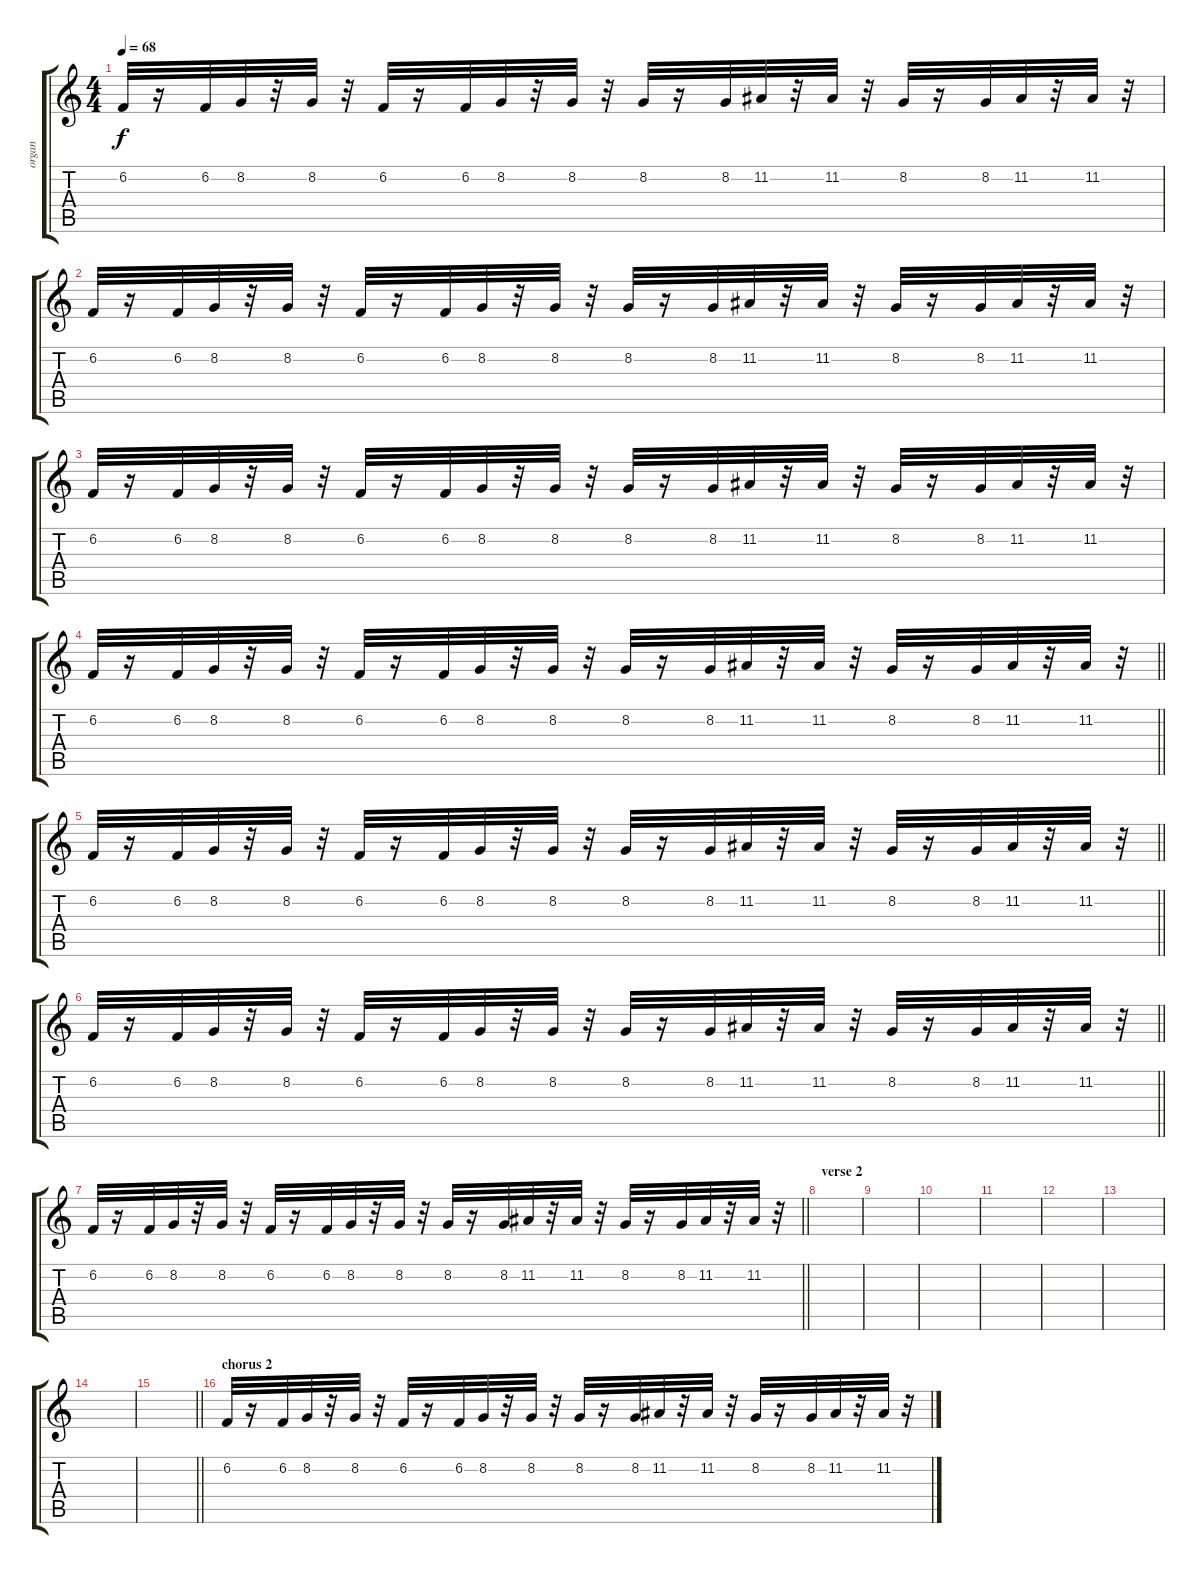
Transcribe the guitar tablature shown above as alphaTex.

\track ("organ" "organ") {instrument percussiveorgan}
\staff {score tabs}
\tuning (E4 B3 G3 D3 A2 E2) {hide}
\ts (4 4)
\tempo 68
\clef g2
\ks c
6.2.32{dy f} r.16 6.2.32 8.2.32 r.32 8.2.32 r.32 6.2.32 r.16 6.2.32 8.2.32 r.32 8.2.32 r.32 8.2.32 r.16 8.2.32 11.2.32 r.32 11.2.32 r.32 8.2.32 r.16 8.2.32 11.2.32 r.32 11.2.32 r.32 |
6.2.32 r.16 6.2.32 8.2.32 r.32 8.2.32 r.32 6.2.32 r.16 6.2.32 8.2.32 r.32 8.2.32 r.32 8.2.32 r.16 8.2.32 11.2.32 r.32 11.2.32 r.32 8.2.32 r.16 8.2.32 11.2.32 r.32 11.2.32 r.32 |
6.2.32 r.16 6.2.32 8.2.32 r.32 8.2.32 r.32 6.2.32 r.16 6.2.32 8.2.32 r.32 8.2.32 r.32 8.2.32 r.16 8.2.32 11.2.32 r.32 11.2.32 r.32 8.2.32 r.16 8.2.32 11.2.32 r.32 11.2.32 r.32 |
\barLineRight lightlight
6.2.32 r.16 6.2.32 8.2.32 r.32 8.2.32 r.32 6.2.32 r.16 6.2.32 8.2.32 r.32 8.2.32 r.32 8.2.32 r.16 8.2.32 11.2.32 r.32 11.2.32 r.32 8.2.32 r.16 8.2.32 11.2.32 r.32 11.2.32 r.32 |
\barLineRight lightlight
6.2.32 r.16 6.2.32 8.2.32 r.32 8.2.32 r.32 6.2.32 r.16 6.2.32 8.2.32 r.32 8.2.32 r.32 8.2.32 r.16 8.2.32 11.2.32 r.32 11.2.32 r.32 8.2.32 r.16 8.2.32 11.2.32 r.32 11.2.32 r.32 |
\barLineRight lightlight
6.2.32 r.16 6.2.32 8.2.32 r.32 8.2.32 r.32 6.2.32 r.16 6.2.32 8.2.32 r.32 8.2.32 r.32 8.2.32 r.16 8.2.32 11.2.32 r.32 11.2.32 r.32 8.2.32 r.16 8.2.32 11.2.32 r.32 11.2.32 r.32 |
\barLineRight lightlight
6.2.32 r.16 6.2.32 8.2.32 r.32 8.2.32 r.32 6.2.32 r.16 6.2.32 8.2.32 r.32 8.2.32 r.32 8.2.32 r.16 8.2.32 11.2.32 r.32 11.2.32 r.32 8.2.32 r.16 8.2.32 11.2.32 r.32 11.2.32 r.32 |
\section ("" "verse 2")
|
|
|
|
|
|
|
\barLineRight lightlight
|
\section ("" "chorus 2")
6.2.32{volume 7} r.16 6.2.32 8.2.32 r.32 8.2.32 r.32 6.2.32 r.16 6.2.32 8.2.32 r.32 8.2.32 r.32 8.2.32 r.16 8.2.32 11.2.32 r.32 11.2.32 r.32 8.2.32 r.16 8.2.32 11.2.32 r.32 11.2.32 r.32
